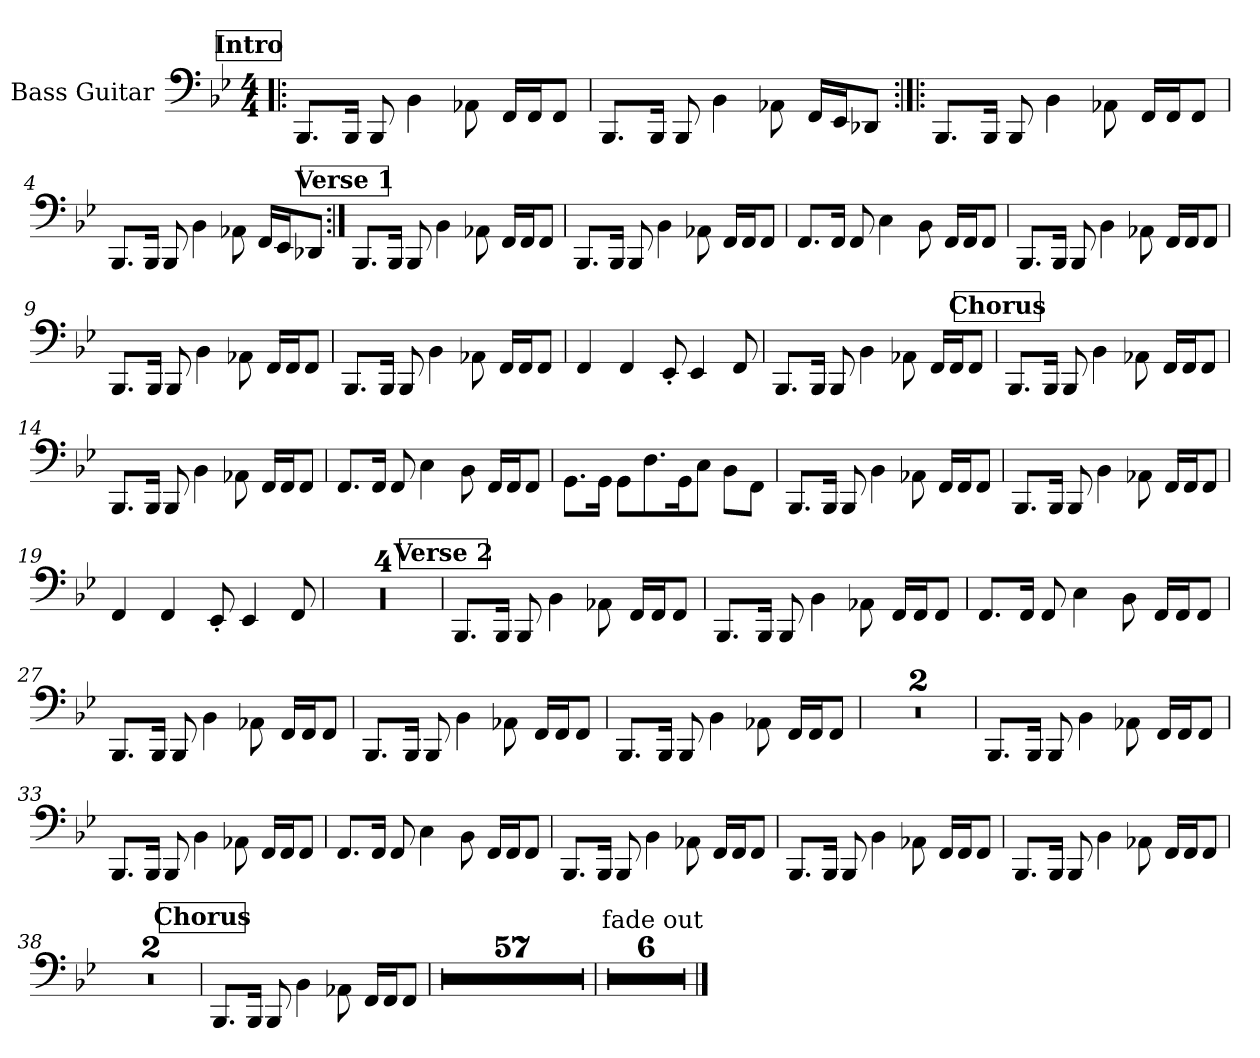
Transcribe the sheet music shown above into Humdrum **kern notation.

**kern
*part1
*staff1
*I"Bass Guitar
*I'B. Guit.
*stria4
*
*ITrd7c12
*k[b-e-]
*M4/4
*MM120
!!LO:REH:place=s1:a:B:fs=14:t=Intro
=1!|:
8.BBBB-/L
16BBBB-/Jk
8BBBB-/
4BBB-\
8AAA-\
16FFF/LL
16FFF/J
8FFF/J
=2
8.BBBB-/L
16BBBB-/Jk
8BBBB-/
4BBB-\
8AAA-\
16FFF/LL
16EEE-/J
8DDD-/J
=3:|!|:
8.BBBB-/L
16BBBB-/Jk
8BBBB-/
4BBB-\
8AAA-\
16FFF/LL
16FFF/J
8FFF/J
=4
8.BBBB-/L
16BBBB-/Jk
8BBBB-/
4BBB-\
8AAA-\
16FFF/LL
16EEE-/J
8DDD-/J
!!LO:LB:g=z
!!LO:REH:place=s1:a:B:fs=14:t=Verse 1
=5:|!
8.BBBB-/L
16BBBB-/Jk
8BBBB-/
4BBB-\
8AAA-\
16FFF/LL
16FFF/J
8FFF/J
=6
8.BBBB-/L
16BBBB-/Jk
8BBBB-/
4BBB-\
8AAA-\
16FFF/LL
16FFF/J
8FFF/J
=7
8.FFF/L
16FFF/Jk
8FFF/
4CC\
8BBB-\
16FFF/LL
16FFF/J
8FFF/J
=8
8.BBBB-/L
16BBBB-/Jk
8BBBB-/
4BBB-\
8AAA-\
16FFF/LL
16FFF/J
8FFF/J
!!LO:LB:g=z
=9
8.BBBB-/L
16BBBB-/Jk
8BBBB-/
4BBB-\
8AAA-\
16FFF/LL
16FFF/J
8FFF/J
=10
8.BBBB-/L
16BBBB-/Jk
8BBBB-/
4BBB-\
8AAA-\
16FFF/LL
16FFF/J
8FFF/J
=11
4FFF/
4FFF/
8EEE-'/
4EEE-/
8FFF/
=12
8.BBBB-/L
16BBBB-/Jk
8BBBB-/
4BBB-\
8AAA-\
16FFF/LL
16FFF/J
8FFF/J
!!LO:LB:g=z
!!LO:REH:place=s1:a:B:fs=14:t=Chorus
=13
8.BBBB-/L
16BBBB-/Jk
8BBBB-/
4BBB-\
8AAA-\
16FFF/LL
16FFF/J
8FFF/J
=14
8.BBBB-/L
16BBBB-/Jk
8BBBB-/
4BBB-\
8AAA-\
16FFF/LL
16FFF/J
8FFF/J
=15
8.FFF/L
16FFF/Jk
8FFF/
4CC\
8BBB-\
16FFF/LL
16FFF/J
8FFF/J
=16
8.GGG\L
16GGG\Jk
8GGG\L
8.DD\
16GGG\K
8CC\J
8BBB-\L
8FFF\J
!!LO:LB:g=z
=17
8.BBBB-/L
16BBBB-/Jk
8BBBB-/
4BBB-\
8AAA-\
16FFF/LL
16FFF/J
8FFF/J
=18
8.BBBB-/L
16BBBB-/Jk
8BBBB-/
4BBB-\
8AAA-\
16FFF/LL
16FFF/J
8FFF/J
=19
4FFF/
4FFF/
8EEE-'/
4EEE-/
8FFF/
=20
1r
=21
1r
=22
1r
=23
1r
!!LO:LB:g=z
!!LO:REH:place=s1:a:B:fs=14:t=Verse 2
=24
8.BBBB-/L
16BBBB-/Jk
8BBBB-/
4BBB-\
8AAA-\
16FFF/LL
16FFF/J
8FFF/J
=25
8.BBBB-/L
16BBBB-/Jk
8BBBB-/
4BBB-\
8AAA-\
16FFF/LL
16FFF/J
8FFF/J
=26
8.FFF/L
16FFF/Jk
8FFF/
4CC\
8BBB-\
16FFF/LL
16FFF/J
8FFF/J
=27
8.BBBB-/L
16BBBB-/Jk
8BBBB-/
4BBB-\
8AAA-\
16FFF/LL
16FFF/J
8FFF/J
!!LO:LB:g=z
=28
8.BBBB-/L
16BBBB-/Jk
8BBBB-/
4BBB-\
8AAA-\
16FFF/LL
16FFF/J
8FFF/J
=29
8.BBBB-/L
16BBBB-/Jk
8BBBB-/
4BBB-\
8AAA-\
16FFF/LL
16FFF/J
8FFF/J
=30
1r
=31
1r
=32
8.BBBB-/L
16BBBB-/Jk
8BBBB-/
4BBB-\
8AAA-\
16FFF/LL
16FFF/J
8FFF/J
=33
8.BBBB-/L
16BBBB-/Jk
8BBBB-/
4BBB-\
8AAA-\
16FFF/LL
16FFF/J
8FFF/J
!!LO:LB:g=z
=34
8.FFF/L
16FFF/Jk
8FFF/
4CC\
8BBB-\
16FFF/LL
16FFF/J
8FFF/J
=35
8.BBBB-/L
16BBBB-/Jk
8BBBB-/
4BBB-\
8AAA-\
16FFF/LL
16FFF/J
8FFF/J
=36
8.BBBB-/L
16BBBB-/Jk
8BBBB-/
4BBB-\
8AAA-\
16FFF/LL
16FFF/J
8FFF/J
=37
8.BBBB-/L
16BBBB-/Jk
8BBBB-/
4BBB-\
8AAA-\
16FFF/LL
16FFF/J
8FFF/J
=38
1r
=39
1r
!!LO:LB:g=z
!!LO:REH:place=s1:a:B:fs=14:t=Chorus
=40
8.BBBB-/L
16BBBB-/Jk
8BBBB-/
4BBB-\
8AAA-\
16FFF/LL
16FFF/J
8FFF/J
=41
1r
=42
1r
=43
1r
=44
1r
=45
1r
=46
1r
!!LO:REH:place=s1:a:B:fs=14:t=Bridge
=47
1r
=48
1r
=49
1r
=50
1r
=51
1r
=52
1r
=53
1r
=54
1r
!!LO:PB:g=z
=55
1r
=56
1r
=57
1r
=58
1r
=59
1r
=60
1r
=61
1r
=62
1r
!!LO:REH:place=s1:a:B:fs=14:t=Verse 3
=63
1r
=64
1r
=65
1r
=66
1r
=67
1r
=68
1r
=69
1r
=70
1r
=71
1r
=72
1r
!!LO:LB:g=z
=73
1r
=74
1r
=75
1r
=76
1r
=77
1r
=78
1r
!!LO:REH:place=s1:a:B:fs=14:t=Chorus
=79
1r
=80
1r
=81
1r
=82
1r
=83
1r
=84
1r
=85
1r
!!LO:REH:place=s1:a:B:fs=14:t=Ending
=86
1r
=87
1r
=88
1r
=89
1r
=90
1r
!!LO:LB:g=z
=91
1r
=92
1r
=93
1r
=94
1r
=95
1r
=96
1r
=97
1r
=98
!LO:TX:t=fade out
1r
=99
1r
=100
1r
=101
1r
=102
1r
=103
1r
==
*-
